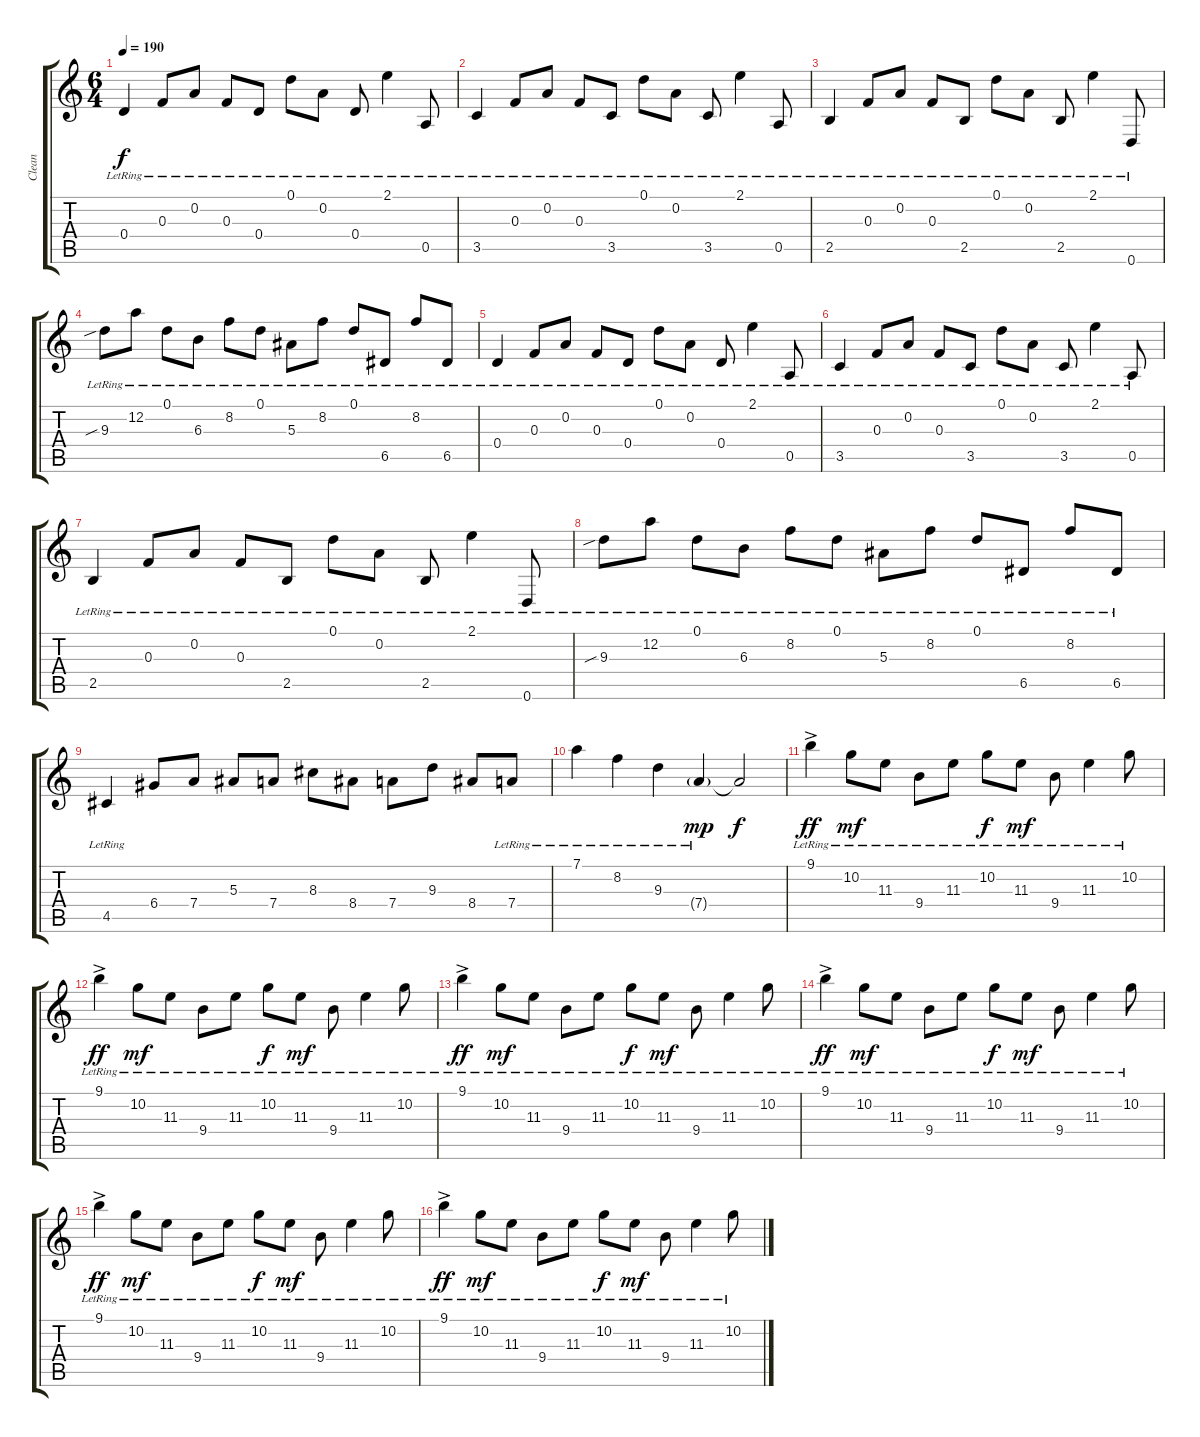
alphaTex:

\track ("Clean" "Clean") {instrument acousticguitarsteel}
\staff {score tabs}
\tuning (D4 A3 F3 D3 A2 D2) {hide}
\ts (6 4)
\tempo 190
\clef g2
\ks c
0.4{lr}.4{dy f} 0.3{lr}.8 0.2{lr}.8 0.3{lr}.8 0.4{lr}.8 0.1{lr}.8 0.2{lr}.8 0.4{lr}.8 2.1{lr}.4 0.5{lr}.8 |
3.5{lr}.4 0.3{lr}.8 0.2{lr}.8 0.3{lr}.8 3.5{lr}.8 0.1{lr}.8 0.2{lr}.8 3.5{lr}.8 2.1{lr}.4 0.5{lr}.8 |
2.5{lr}.4 0.3{lr}.8 0.2{lr}.8 0.3{lr}.8 2.5{lr}.8 0.1{lr}.8 0.2{lr}.8 2.5{lr}.8 2.1{lr}.4 0.6{lr}.8 |
9.3{sib lr}.8 12.2{lr}.8 0.1{lr}.8 6.3{lr}.8 8.2{lr}.8 0.1{lr}.8 5.3{lr}.8 8.2{lr}.8 0.1{lr}.8 6.5{lr}.8 8.2{lr}.8 6.5{lr}.8 |
0.4{lr}.4 0.3{lr}.8 0.2{lr}.8 0.3{lr}.8 0.4{lr}.8 0.1{lr}.8 0.2{lr}.8 0.4{lr}.8 2.1{lr}.4 0.5{lr}.8 |
3.5{lr}.4 0.3{lr}.8 0.2{lr}.8 0.3{lr}.8 3.5{lr}.8 0.1{lr}.8 0.2{lr}.8 3.5{lr}.8 2.1{lr}.4 0.5{lr}.8 |
2.5{lr}.4 0.3{lr}.8 0.2{lr}.8 0.3{lr}.8 2.5{lr}.8 0.1{lr}.8 0.2{lr}.8 2.5{lr}.8 2.1{lr}.4 0.6{lr}.8 |
9.3{sib lr}.8 12.2{lr}.8 0.1{lr}.8 6.3{lr}.8 8.2{lr}.8 0.1{lr}.8 5.3{lr}.8 8.2{lr}.8 0.1{lr}.8 6.5{lr}.8 8.2{lr}.8 6.5{lr}.8 |
4.5{lr}.4 6.4.8 7.4.8 5.3.8 7.4.8 8.3.8 8.4.8 7.4.8 9.3.8 8.4.8 7.4{lr}.8 |
7.1{lr}.4 8.2{lr}.4 9.3{lr}.4 7.4{g lr}.4{dy mp} 7.4{t}.2{dy f} |
9.1{ac lr}.4{dy ff} 10.2{lr}.8{dy mf} 11.3{lr}.8 9.4{lr}.8 11.3{lr}.8 10.2{lr}.8{dy f} 11.3{lr}.8{dy mf} 9.4{lr}.8 11.3{lr}.4 10.2{lr}.8 |
9.1{ac lr}.4{dy ff} 10.2{lr}.8{dy mf} 11.3{lr}.8 9.4{lr}.8 11.3{lr}.8 10.2{lr}.8{dy f} 11.3{lr}.8{dy mf} 9.4{lr}.8 11.3{lr}.4 10.2{lr}.8 |
9.1{ac lr}.4{dy ff} 10.2{lr}.8{dy mf} 11.3{lr}.8 9.4{lr}.8 11.3{lr}.8 10.2{lr}.8{dy f} 11.3{lr}.8{dy mf} 9.4{lr}.8 11.3{lr}.4 10.2{lr}.8 |
9.1{ac lr}.4{dy ff} 10.2{lr}.8{dy mf} 11.3{lr}.8 9.4{lr}.8 11.3{lr}.8 10.2{lr}.8{dy f} 11.3{lr}.8{dy mf} 9.4{lr}.8 11.3{lr}.4 10.2{lr}.8 |
9.1{ac lr}.4{dy ff} 10.2{lr}.8{dy mf} 11.3{lr}.8 9.4{lr}.8 11.3{lr}.8 10.2{lr}.8{dy f} 11.3{lr}.8{dy mf} 9.4{lr}.8 11.3{lr}.4 10.2{lr}.8 |
9.1{ac lr}.4{dy ff} 10.2{lr}.8{dy mf} 11.3{lr}.8 9.4{lr}.8 11.3{lr}.8 10.2{lr}.8{dy f} 11.3{lr}.8{dy mf} 9.4{lr}.8 11.3{lr}.4 10.2{lr}.8
